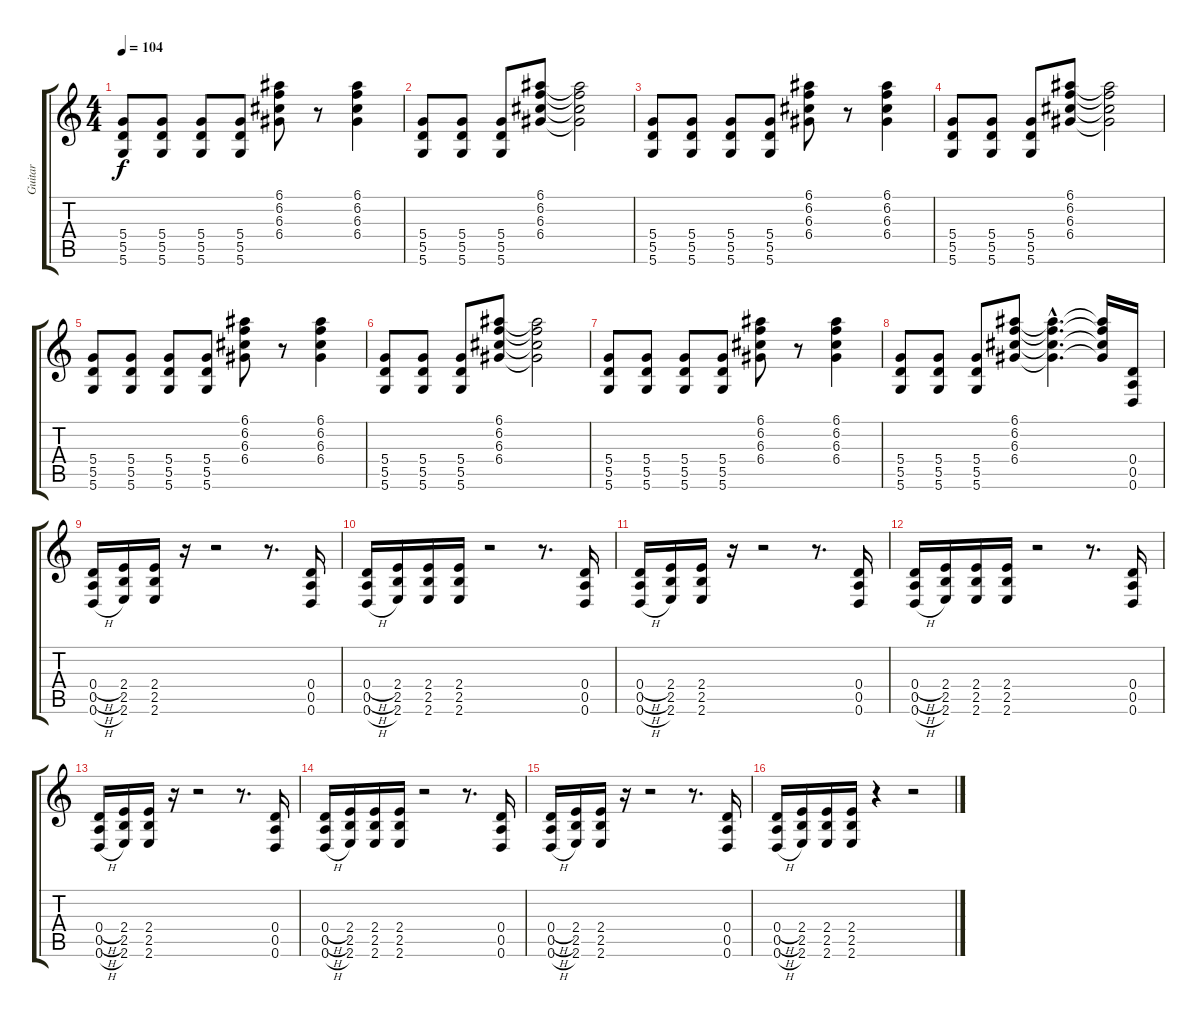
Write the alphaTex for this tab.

\track ("Guitar" "Guitar") {instrument distortionguitar}
\staff {score tabs}
\tuning (E4 B3 G3 D3 A2 D2) {hide}
\ts (4 4)
\tempo 104
\clef g2
\ks c
(5.4 5.5 5.6).8{dy f} (5.4 5.5 5.6).8 (5.4 5.5 5.6).8 (5.4 5.5 5.6).8 (6.1 6.2 6.3 6.4).8 r.8 (6.1 6.2 6.3 6.4).4 |
(5.4 5.5 5.6).8 (5.4 5.5 5.6).8 (5.4 5.5 5.6).8 (6.1 6.2 6.3 6.4).8 (6.1{t} 6.2{t} 6.3{t} 6.4{t}).2 |
(5.4 5.5 5.6).8 (5.4 5.5 5.6).8 (5.4 5.5 5.6).8 (5.4 5.5 5.6).8 (6.1 6.2 6.3 6.4).8 r.8 (6.1 6.2 6.3 6.4).4 |
(5.4 5.5 5.6).8 (5.4 5.5 5.6).8 (5.4 5.5 5.6).8 (6.1 6.2 6.3 6.4).8 (6.1{t} 6.2{t} 6.3{t} 6.4{t}).2 |
(5.4 5.5 5.6).8 (5.4 5.5 5.6).8 (5.4 5.5 5.6).8 (5.4 5.5 5.6).8 (6.1 6.2 6.3 6.4).8 r.8 (6.1 6.2 6.3 6.4).4 |
(5.4 5.5 5.6).8 (5.4 5.5 5.6).8 (5.4 5.5 5.6).8 (6.1 6.2 6.3 6.4).8 (6.1{t} 6.2{t} 6.3{t} 6.4{t}).2 |
(5.4 5.5 5.6).8 (5.4 5.5 5.6).8 (5.4 5.5 5.6).8 (5.4 5.5 5.6).8 (6.1 6.2 6.3 6.4).8 r.8 (6.1 6.2 6.3 6.4).4 |
(5.4 5.5 5.6).8 (5.4 5.5 5.6).8 (5.4 5.5 5.6).8 (6.1 6.2 6.3 6.4).8 (6.1{hac t} 6.2{hac t} 6.3{hac t} 6.4{hac t}).4{d} (6.1{t} 6.2{t} 6.3{t} 6.4{t}).16 (0.4 0.5 0.6).16 |
(0.4{h} 0.5{h} 0.6{h}).16 (2.4 2.5 2.6).16 (2.4 2.5 2.6).16 r.16 r.2 r.8{d} (0.4 0.5 0.6).16 |
(0.4{h} 0.5{h} 0.6{h}).16 (2.4 2.5 2.6).16 (2.4 2.5 2.6).16 (2.4 2.5 2.6).16 r.2 r.8{d} (0.4 0.5 0.6).16 |
(0.4{h} 0.5{h} 0.6{h}).16 (2.4 2.5 2.6).16 (2.4 2.5 2.6).16 r.16 r.2 r.8{d} (0.4 0.5 0.6).16 |
(0.4{h} 0.5{h} 0.6{h}).16 (2.4 2.5 2.6).16 (2.4 2.5 2.6).16 (2.4 2.5 2.6).16 r.2 r.8{d} (0.4 0.5 0.6).16 |
(0.4{h} 0.5{h} 0.6{h}).16 (2.4 2.5 2.6).16 (2.4 2.5 2.6).16 r.16 r.2 r.8{d} (0.4 0.5 0.6).16 |
(0.4{h} 0.5{h} 0.6{h}).16 (2.4 2.5 2.6).16 (2.4 2.5 2.6).16 (2.4 2.5 2.6).16 r.2 r.8{d} (0.4 0.5 0.6).16 |
(0.4{h} 0.5{h} 0.6{h}).16 (2.4 2.5 2.6).16 (2.4 2.5 2.6).16 r.16 r.2 r.8{d} (0.4 0.5 0.6).16 |
(0.4{h} 0.5{h} 0.6{h}).16 (2.4 2.5 2.6).16 (2.4 2.5 2.6).16 (2.4 2.5 2.6).16 r.4 r.2
